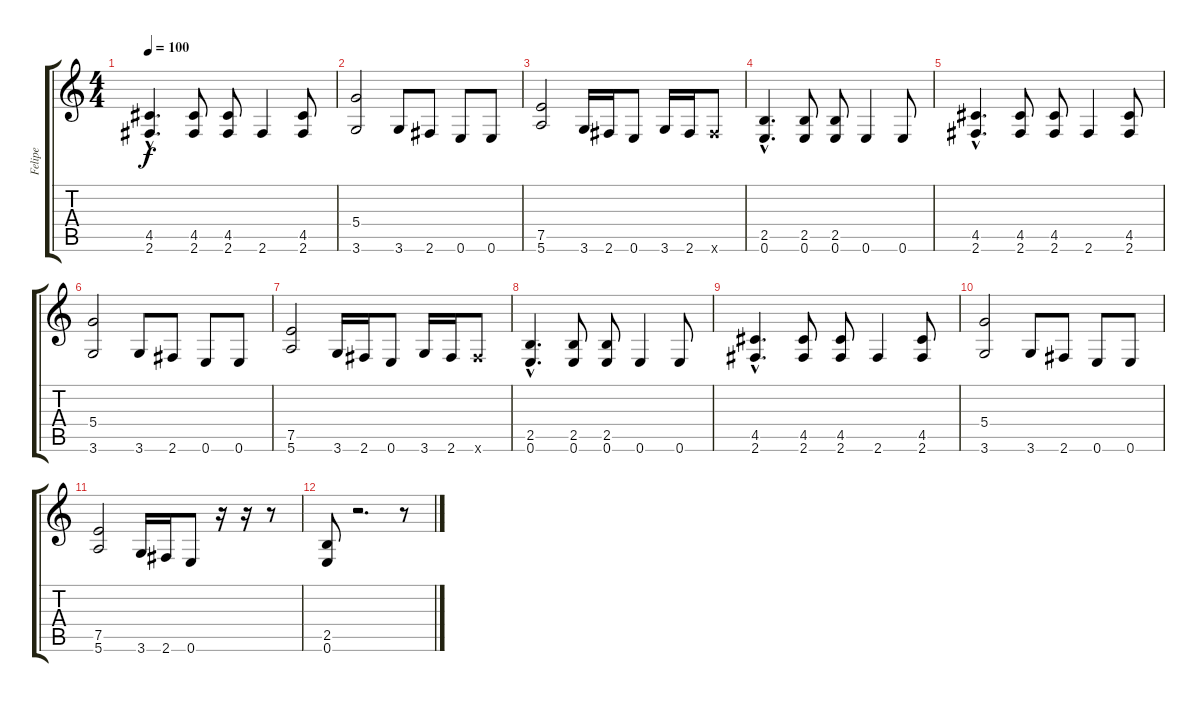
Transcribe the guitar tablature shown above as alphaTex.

\track ("Felipe" "Felipe") {instrument distortionguitar}
\staff {score tabs}
\tuning (E4 B3 G3 D3 A2 E2) {hide}
\ts (4 4)
\tempo 100
\clef g2
\ks c
(4.5{hac} 2.6{hac}).4{d dy f} (4.5 2.6).8 (4.5 2.6).8 2.6.4 (4.5 2.6).8 |
(5.4 3.6).2 3.6.8 2.6.8 0.6.8 0.6.8 |
(7.5 5.6).2 3.6.16 2.6.16 0.6.8 3.6.16 2.6.16 2.6{x}.8 |
(2.5{hac} 0.6{hac}).4{d} (2.5 0.6).8 (2.5 0.6).8 0.6.4 0.6.8 |
(4.5{hac} 2.6{hac}).4{d} (4.5 2.6).8 (4.5 2.6).8 2.6.4 (4.5 2.6).8 |
(5.4 3.6).2 3.6.8 2.6.8 0.6.8 0.6.8 |
(7.5 5.6).2 3.6.16 2.6.16 0.6.8 3.6.16 2.6.16 2.6{x}.8 |
(2.5{hac} 0.6{hac}).4{d} (2.5 0.6).8 (2.5 0.6).8 0.6.4 0.6.8 |
(4.5{hac} 2.6{hac}).4{d} (4.5 2.6).8 (4.5 2.6).8 2.6.4 (4.5 2.6).8 |
(5.4 3.6).2 3.6.8 2.6.8 0.6.8 0.6.8 |
(7.5 5.6).2 3.6.16 2.6.16 0.6.8 r.16 r.16 r.8 |
(2.5 0.6).8{volume 0} r.2{d} r.8
